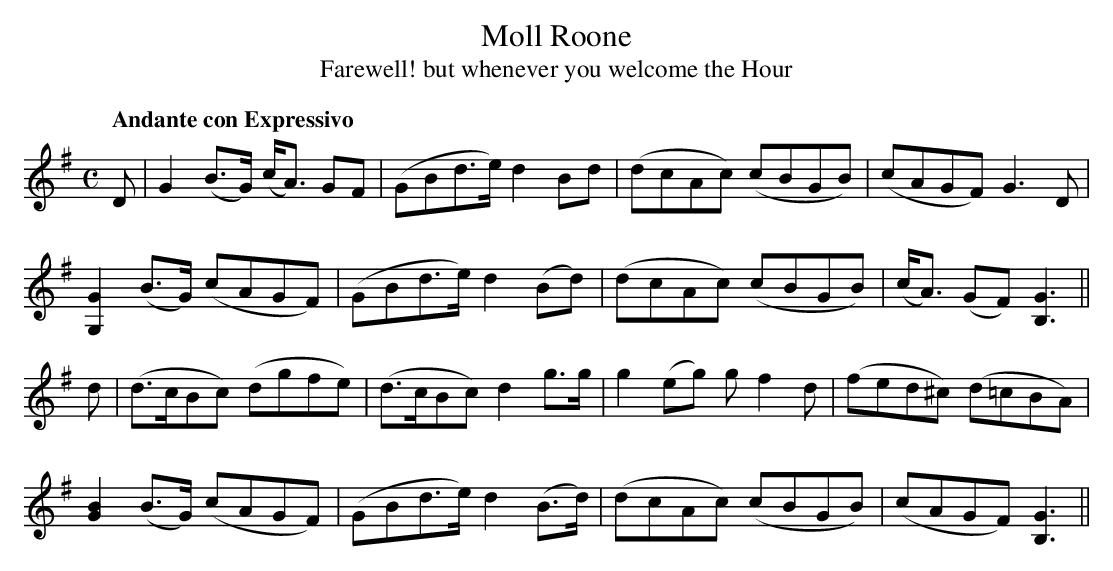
X:1
T:Moll Roone
T:Farewell! but whenever you welcome the Hour
M:C
L:1/8
Q:"Andante con Expressivo"
K:G
D|G2 (B>G) (c<A) GF|(GBd>e) d2 Bd|(dcAc) (cBGB)|(cAGF) G3D|
[G,2G2] (B>G) (cAGF)|(GBd>e) d2 (Bd)|(dcAc) (cBGB)|(c<A) (GF) [B,3G3]||
d|(d>cBc) (dgfe)|(d>cBc) d2 g>g|g2 (eg) g f2d|(fed^c) (d=cBA)|
[B2,G2] (B>G) (cAGF)|(GBd>e) d2 (B>d)|(dcAc) (cBGB)|(cAGF) [B,3G3]||
